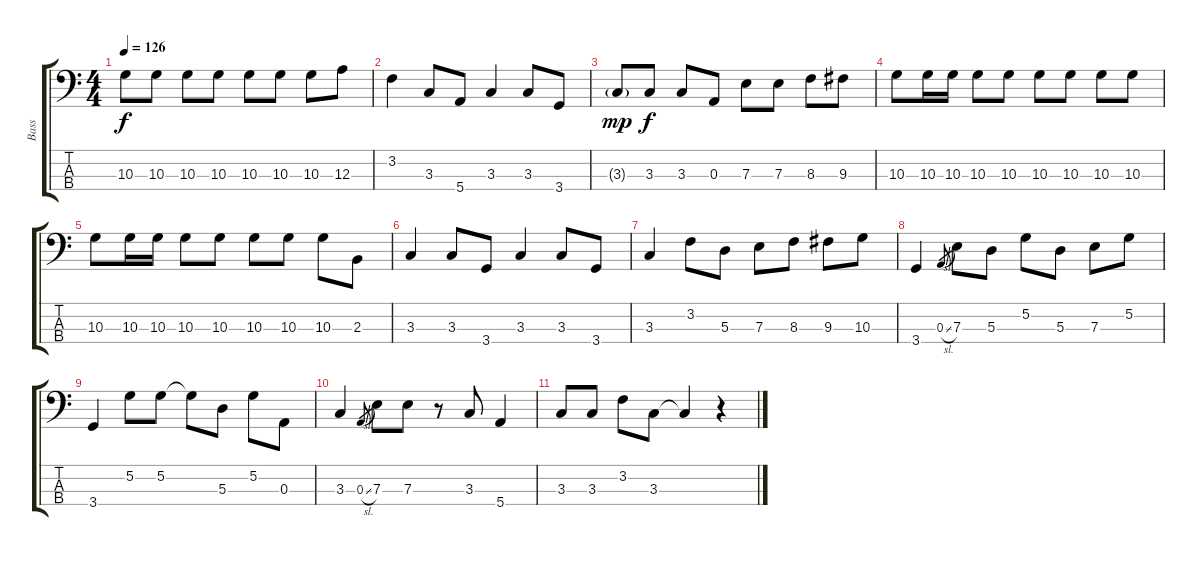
\track ("Bass" "Bass") {instrument electricbassfinger}
\staff {score tabs}
\tuning (G2 D2 A1 E1) {hide}
\ts (4 4)
\tempo 126
\clef f4
\ks c
10.3.8{dy f} 10.3.8 10.3.8 10.3.8 10.3.8 10.3.8 10.3.8 12.3.8 |
3.2.4 3.3.8 5.4.8 3.3.4 3.3.8 3.4.8 |
3.3{g}.8{dy mp} 3.3.8{dy f} 3.3.8 0.3.8 7.3.8 7.3.8 8.3.8 9.3.8 |
10.3.8 10.3.16 10.3.16 10.3.8 10.3.8 10.3.8 10.3.8 10.3.8 10.3.8 |
10.3.8 10.3.16 10.3.16 10.3.8 10.3.8 10.3.8 10.3.8 10.3.8 2.3.8 |
3.3.4 3.3.8 3.4.8 3.3.4 3.3.8 3.4.8 |
3.3.4 3.2.8 5.3.8 7.3.8 8.3.8 9.3.8 10.3.8 |
3.4.4 0.3{sl}.8{gr} 7.3.8 5.3.8 5.2.8 5.3.8 7.3.8 5.2.8 |
3.4.4 5.2.8 5.2.8 5.2{t}.8 5.3.8 5.2.8 0.3.8 |
3.3.4 0.3{sl}.8{gr} 7.3.8 7.3.8 r.8 3.3.8 5.4.4 |
3.3.8 3.3.8 3.2.8 3.3.8 3.3{t}.4 r.4
